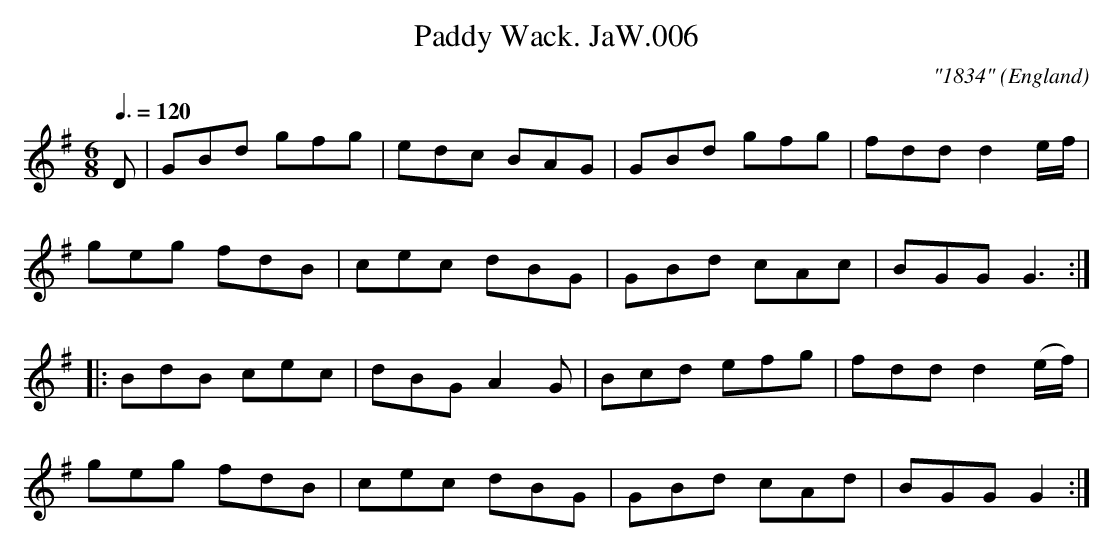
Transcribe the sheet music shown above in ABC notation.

X:1
T:Paddy Wack. JaW.006
C:"1834"
L:1/8
M:6/8
O:England
Q:3/8=120
K:G
D|GBd gfg|edc BAG|GBd gfg|fddd2e/f/|!
geg fdB|cec dBG|GBd cAc|BGGG3:|!
|:BdB cec|dBGA2G|Bcd efg|fddd2(e/f/)|!
geg fdB|cec dBG|GBd cAd|BGGG2:|
